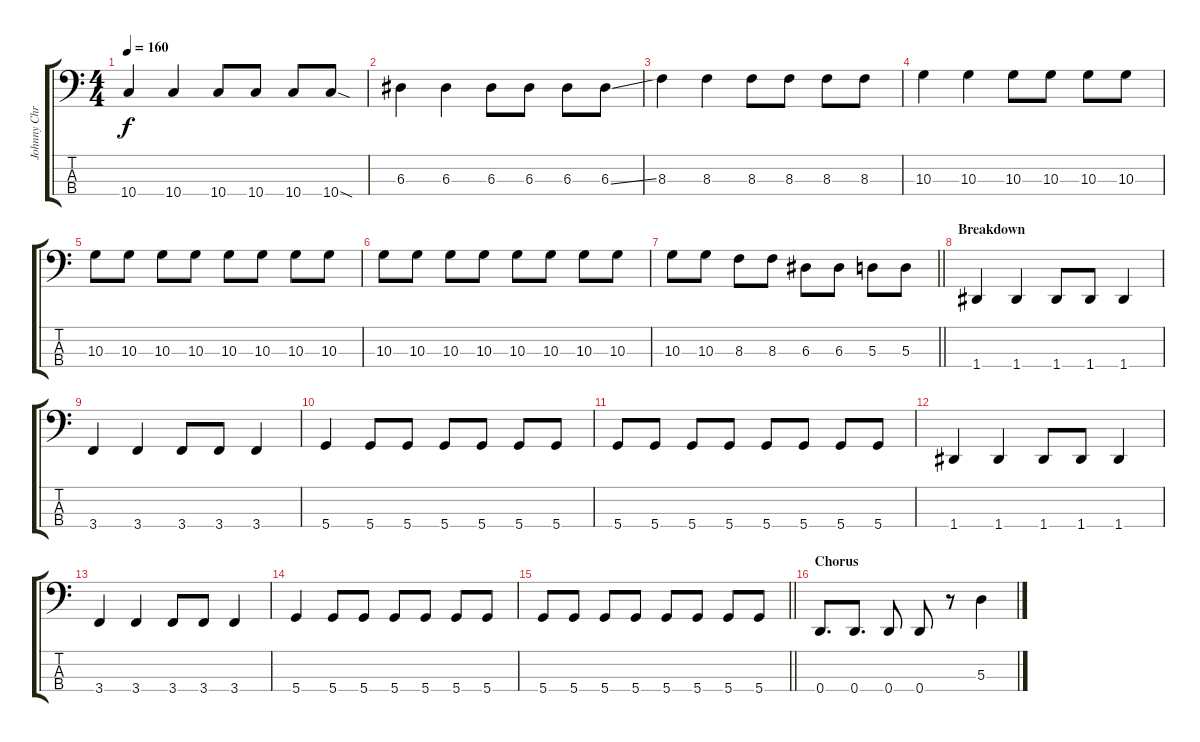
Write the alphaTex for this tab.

\track ("Johnny Christ" "Johnny Chr") {instrument electricbasspick}
\staff {score tabs}
\tuning (G2 D2 A1 D1) {hide}
\ts (4 4)
\tempo 160
\clef f4
\ks c
10.4.4{dy f} 10.4.4 10.4.8 10.4.8 10.4.8 10.4{sod}.8 |
6.3.4 6.3.4 6.3.8 6.3.8 6.3.8 6.3{ss}.8 |
8.3.4 8.3.4 8.3.8 8.3.8 8.3.8 8.3.8 |
10.3.4 10.3.4 10.3.8 10.3.8 10.3.8 10.3.8 |
10.3.8 10.3.8 10.3.8 10.3.8 10.3.8 10.3.8 10.3.8 10.3.8 |
10.3.8 10.3.8 10.3.8 10.3.8 10.3.8 10.3.8 10.3.8 10.3.8 |
\barLineRight lightlight
10.3.8 10.3.8 8.3.8 8.3.8 6.3.8 6.3.8 5.3.8 5.3.8 |
\section ("" "Breakdown")
1.4.4 1.4.4 1.4.8 1.4.8 1.4.4 |
3.4.4 3.4.4 3.4.8 3.4.8 3.4.4 |
5.4.4 5.4.8 5.4.8 5.4.8 5.4.8 5.4.8 5.4.8 |
5.4.8 5.4.8 5.4.8 5.4.8 5.4.8 5.4.8 5.4.8 5.4.8 |
1.4.4 1.4.4 1.4.8 1.4.8 1.4.4 |
3.4.4 3.4.4 3.4.8 3.4.8 3.4.4 |
5.4.4 5.4.8 5.4.8 5.4.8 5.4.8 5.4.8 5.4.8 |
\barLineRight lightlight
5.4.8 5.4.8 5.4.8 5.4.8 5.4.8 5.4.8 5.4.8 5.4.8 |
\section ("" "Chorus")
0.4.8{d} 0.4.8{d} 0.4.8 0.4.8 r.8 5.3.4
